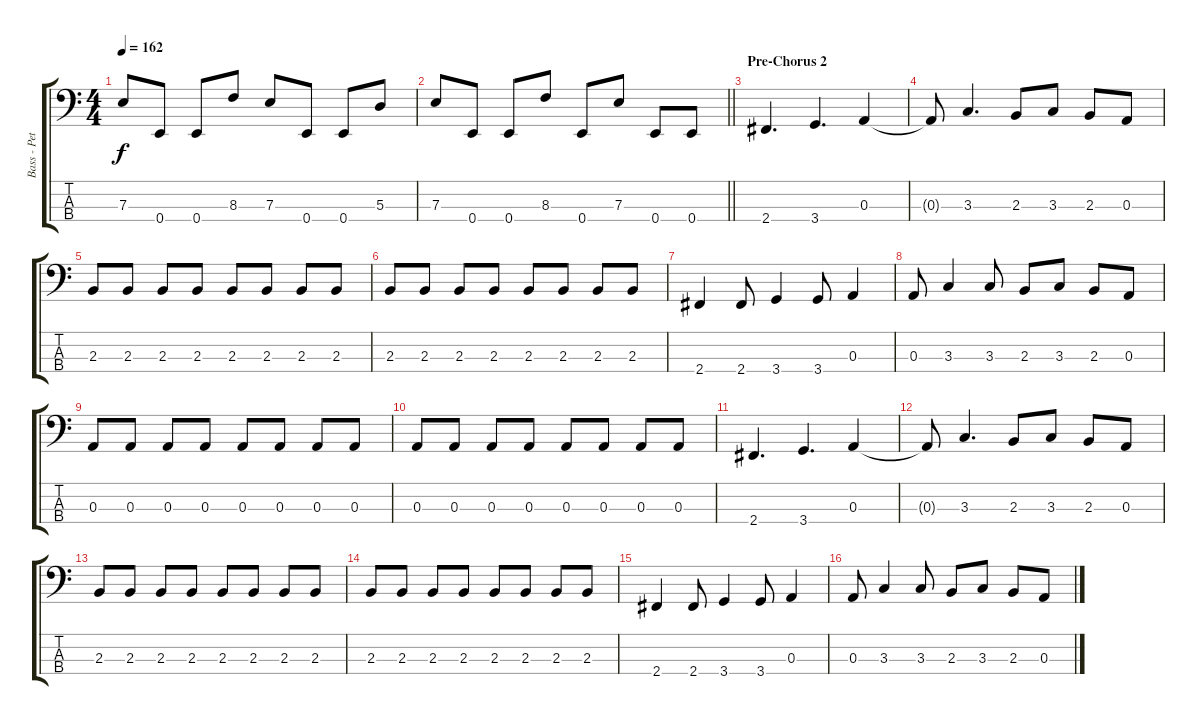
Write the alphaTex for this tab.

\track ("Bass - Peter Baltes" "Bass - Pet") {instrument electricbassfinger}
\staff {score tabs}
\tuning (G2 D2 A1 E1) {hide}
\ts (4 4)
\tempo 162
\clef f4
\ks c
7.3.8{dy f} 0.4.8 0.4.8 8.3.8 7.3.8 0.4.8 0.4.8 5.3.8 |
\barLineRight lightlight
7.3.8 0.4.8 0.4.8 8.3.8 0.4.8 7.3.8 0.4.8 0.4.8 |
\section ("" "Pre-Chorus 2")
2.4.4{d} 3.4.4{d} 0.3.4 |
0.3{t}.8 3.3.4{d} 2.3.8 3.3.8 2.3.8 0.3.8 |
2.3.8 2.3.8 2.3.8 2.3.8 2.3.8 2.3.8 2.3.8 2.3.8 |
2.3.8 2.3.8 2.3.8 2.3.8 2.3.8 2.3.8 2.3.8 2.3.8 |
2.4.4 2.4.8 3.4.4 3.4.8 0.3.4 |
0.3.8 3.3.4 3.3.8 2.3.8 3.3.8 2.3.8 0.3.8 |
0.3.8 0.3.8 0.3.8 0.3.8 0.3.8 0.3.8 0.3.8 0.3.8 |
0.3.8 0.3.8 0.3.8 0.3.8 0.3.8 0.3.8 0.3.8 0.3.8 |
2.4.4{d} 3.4.4{d} 0.3.4 |
0.3{t}.8 3.3.4{d} 2.3.8 3.3.8 2.3.8 0.3.8 |
2.3.8 2.3.8 2.3.8 2.3.8 2.3.8 2.3.8 2.3.8 2.3.8 |
2.3.8 2.3.8 2.3.8 2.3.8 2.3.8 2.3.8 2.3.8 2.3.8 |
2.4.4 2.4.8 3.4.4 3.4.8 0.3.4 |
0.3.8 3.3.4 3.3.8 2.3.8 3.3.8 2.3.8 0.3.8
